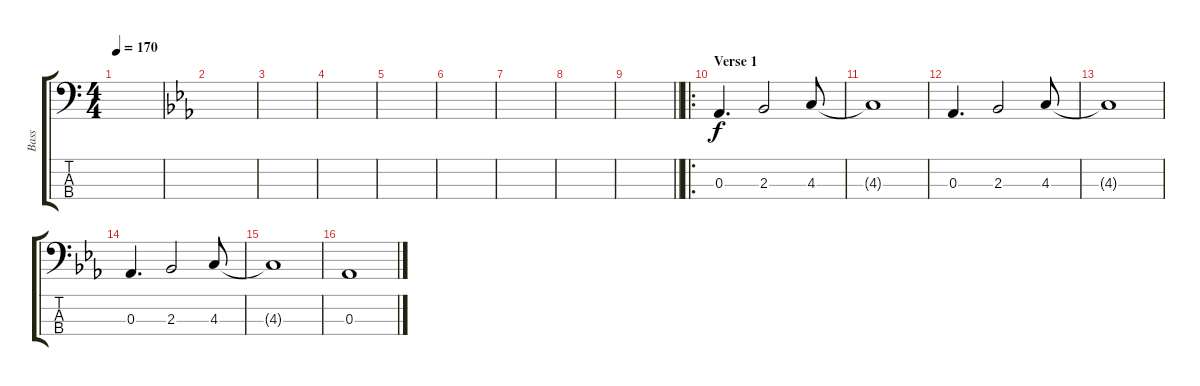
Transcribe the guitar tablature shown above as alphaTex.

\track ("Bass" "Bass") {instrument electricbassfinger}
\staff {score tabs}
\tuning (Gb2 Db2 Ab1 Eb1) {hide}
\ts (4 4)
\tempo 170
\clef f4
\ks c
|
\ks eb
|
|
|
|
|
|
|
\barLineRight lightlight
|
\ro
\section ("" "Verse 1")
0.3.4{d} 2.3.2 4.3.8 |
4.3{t}.1 |
0.3.4{d} 2.3.2 4.3.8 |
4.3{t}.1 |
0.3.4{d} 2.3.2 4.3.8 |
4.3{t}.1 |
0.3.1
